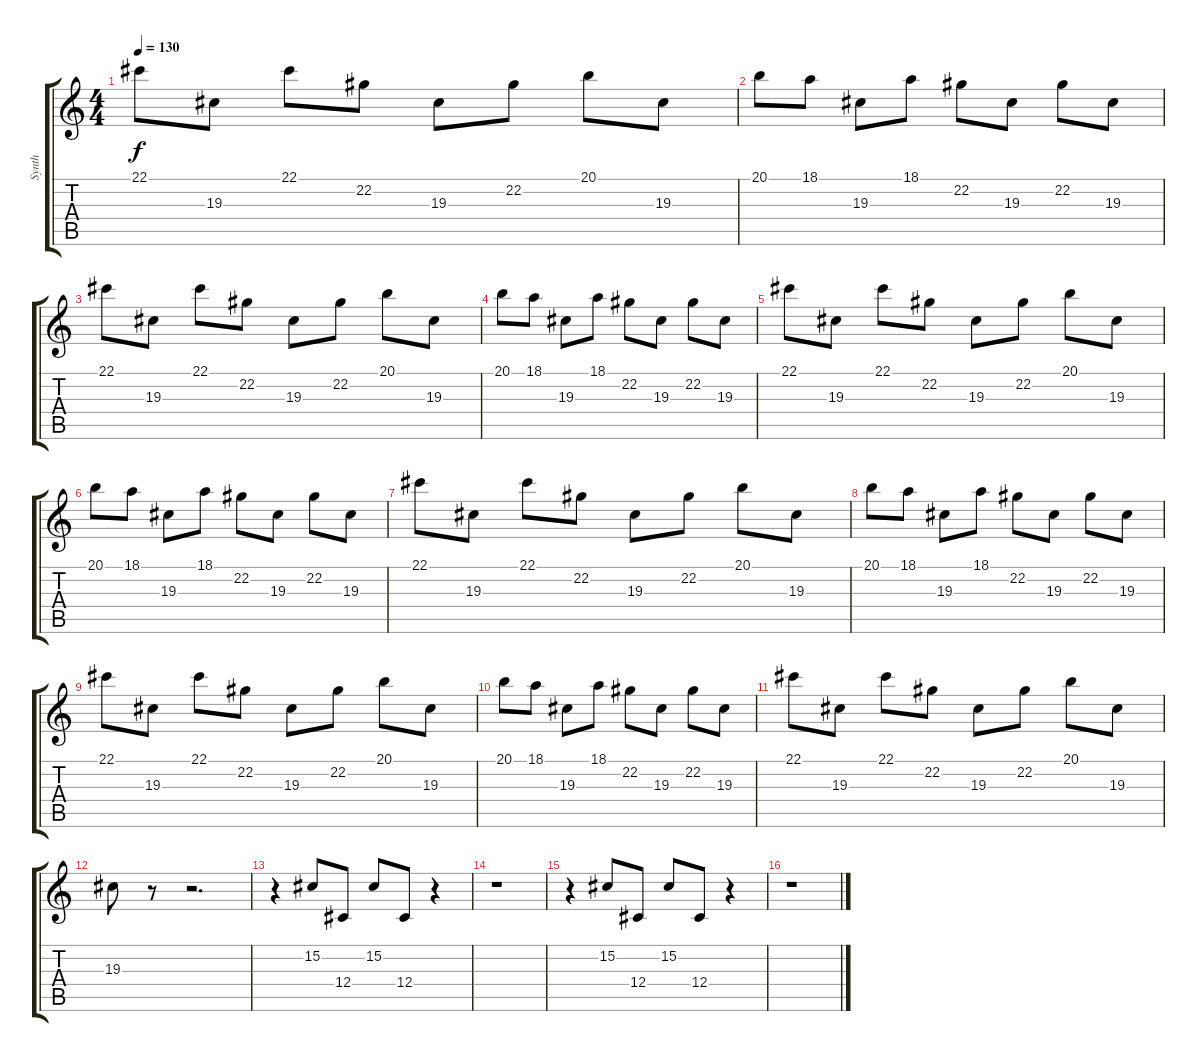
\track ("Synth" "Synth") {instrument lead1square}
\staff {score tabs}
\tuning (Eb4 Bb3 Gb3 Db3 Ab2 Db2) {hide}
\ts (4 4)
\tempo 130
\clef g2
\ks c
22.1.8{dy f} 19.3.8 22.1.8 22.2.8 19.3.8 22.2.8 20.1.8 19.3.8 |
20.1.8 18.1.8 19.3.8 18.1.8 22.2.8 19.3.8 22.2.8 19.3.8 |
22.1.8 19.3.8 22.1.8 22.2.8 19.3.8 22.2.8 20.1.8 19.3.8 |
20.1.8 18.1.8 19.3.8 18.1.8 22.2.8 19.3.8 22.2.8 19.3.8 |
22.1.8 19.3.8 22.1.8 22.2.8 19.3.8 22.2.8 20.1.8 19.3.8 |
20.1.8 18.1.8 19.3.8 18.1.8 22.2.8 19.3.8 22.2.8 19.3.8 |
22.1.8 19.3.8 22.1.8 22.2.8 19.3.8 22.2.8 20.1.8 19.3.8 |
20.1.8 18.1.8 19.3.8 18.1.8 22.2.8 19.3.8 22.2.8 19.3.8 |
22.1.8 19.3.8 22.1.8 22.2.8 19.3.8 22.2.8 20.1.8 19.3.8 |
20.1.8 18.1.8 19.3.8 18.1.8 22.2.8 19.3.8 22.2.8 19.3.8 |
22.1.8 19.3.8 22.1.8 22.2.8 19.3.8 22.2.8 20.1.8 19.3.8 |
19.3.8 r.8 r.2{d} |
r.4 15.2.8{instrument lead2sawtooth} 12.4.8 15.2.8 12.4.8 r.4 |
r.1 |
r.4 15.2.8{instrument lead2sawtooth} 12.4.8 15.2.8 12.4.8 r.4 |
r.1
